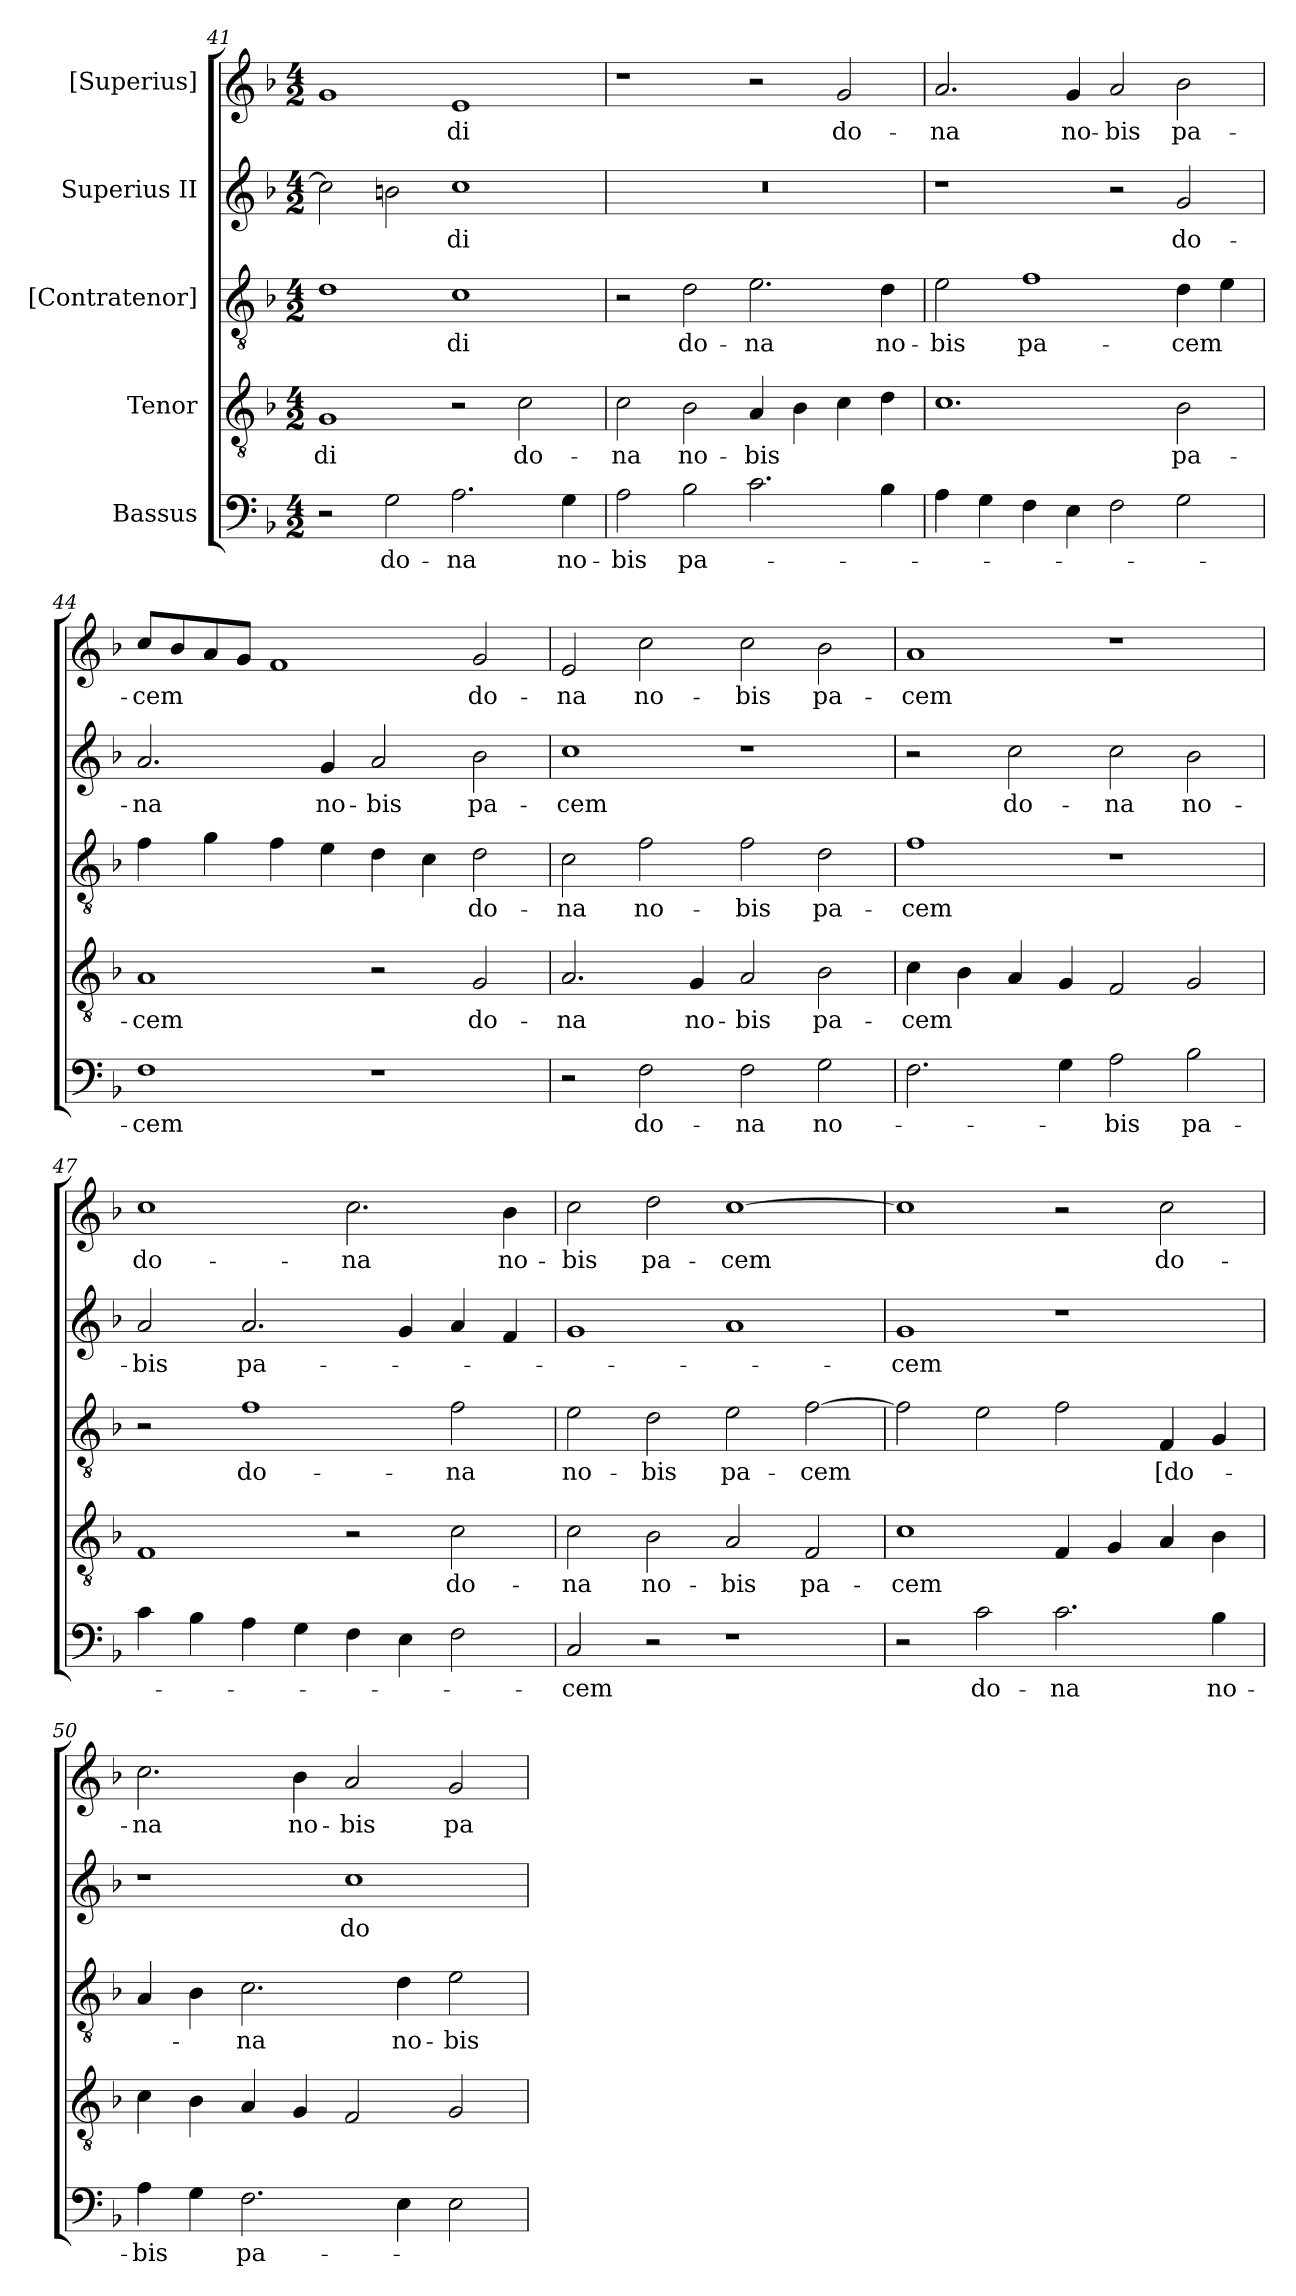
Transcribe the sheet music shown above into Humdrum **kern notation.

**kern	**text	**kern	**text	**kern	**text	**kern	**text	**kern	**text
*part5	*part5	*part4	*part4	*part3	*part3	*part2	*part2	*part1	*part1
*staff5	*staff5	*staff4	*staff4	*staff3	*staff3	*staff2	*staff2	*staff1	*staff1
*I"Bassus	*	*I"Tenor	*	*I"[Contratenor]	*	*I"Superius II	*	*I"[Superius]	*
*clefF4	*	*clefGv2	*	*clefGv2	*	*clefG2	*	*clefG2	*
*k[b-]	*	*k[b-]	*	*k[b-]	*	*k[b-]	*	*k[b-]	*
*M4/2	*	*M4/2	*	*M4/2	*	*M4/2	*	*M4/2	*
=41	=41	=41	=41	=41	=41	=41	=41	=41	=41
2r	.	1G/	-di	1d\	.	2cc\]	.	1g/	.
2G\	do-	.	.	.	.	2bn\	.	.	.
2.A\	-na	2r	.	1c\	-di	1cc\	-di	1e/	-di
.	.	2c\	do-	.	.	.	.	.	.
4G\	no-	.	.	.	.	.	.	.	.
=42	=42	=42	=42	=42	=42	=42	=42	=42	=42
2A\	-bis	2c\	-na	2r	.	0r	.	1r	.
2B-\	pa-	2B-\	no-	2d\	do-	.	.	.	.
2.c\	.	4A/	-bis	2.e\	-na	.	.	2r	.
.	.	4B-\	.	.	.	.	.	.	.
.	.	4c\	.	.	.	.	.	2g/	do-
4B-\	.	4d\	.	4d\	no-	.	.	.	.
=43	=43	=43	=43	=43	=43	=43	=43	=43	=43
4A\	.	1.c\	.	2e\	-bis	1r	.	2.a/	-na
4G\	.	.	.	.	.	.	.	.	.
4F\	.	.	.	1f\	pa-	.	.	.	.
4E\	.	.	.	.	.	.	.	4g/	no-
2F\	.	.	.	.	.	2r	.	2a/	-bis
2G\	.	2B-\	pa-	4d\	-cem	2g/	do-	2b-\	pa-
.	.	.	.	4e\	.	.	.	.	.
=44	=44	=44	=44	=44	=44	=44	=44	=44	=44
1F\	-cem	1A/	-cem	4f\	.	2.a/	-na	8cc/L	-cem
.	.	.	.	.	.	.	.	8b-/	.
.	.	.	.	4g\	.	.	.	8a/	.
.	.	.	.	.	.	.	.	8g/J	.
.	.	.	.	4f\	.	.	.	1f/	.
.	.	.	.	4e\	.	4g/	no-	.	.
1r	.	2r	.	4d\	.	2a/	-bis	.	.
.	.	.	.	4c\	.	.	.	.	.
.	.	2G/	do-	2d\	do-	2b-\	pa-	2g/	do-
=45	=45	=45	=45	=45	=45	=45	=45	=45	=45
2r	.	2.A/	-na	2c\	-na	1cc\	-cem	2e/	-na
2F\	do-	.	.	2f\	no-	.	.	2cc\	no-
.	.	4G/	no-	.	.	.	.	.	.
2F\	-na	2A/	-bis	2f\	-bis	1r	.	2cc\	-bis
2G\	no-	2B-\	pa-	2d\	pa-	.	.	2b-\	pa-
=46	=46	=46	=46	=46	=46	=46	=46	=46	=46
2.F\	.	4c\	-cem	1f\	-cem	2r	.	1a/	-cem
.	.	4B-\	.	.	.	.	.	.	.
.	.	4A/	.	.	.	2cc\	do-	.	.
4G\	.	4G/	.	.	.	.	.	.	.
2A\	-bis	2F/	.	1r	.	2cc\	-na	1r	.
2B-\	pa-	2G/	.	.	.	2b-\	no-	.	.
=47	=47	=47	=47	=47	=47	=47	=47	=47	=47
4c\	.	1F/	.	2r	.	2a/	-bis	1cc\	do-
4B-\	.	.	.	.	.	.	.	.	.
4A\	.	.	.	1f\	do-	2.a/	pa-	.	.
4G\	.	.	.	.	.	.	.	.	.
4F\	.	2r	.	.	.	.	.	2.cc\	-na
4E\	.	.	.	.	.	4g/	.	.	.
2F\	.	2c\	do-	2f\	-na	4a/	.	.	.
.	.	.	.	.	.	4f/	.	4b-\	no-
=48	=48	=48	=48	=48	=48	=48	=48	=48	=48
2C/	-cem	2c\	-na	2e\	no-	1g/	.	2cc\	-bis
2r	.	2B-\	no-	2d\	-bis	.	.	2dd\	pa-
1r	.	2A/	-bis	2e\	pa-	1a/	.	[1cc\	-cem
.	.	2F/	pa-	[2f\	-cem	.	.	.	.
=49	=49	=49	=49	=49	=49	=49	=49	=49	=49
2r	.	1c\	-cem	2f\]	.	1g/	-cem	1cc\]	.
2c\	do-	.	.	2e\	.	.	.	.	.
2.c\	-na	4F/	.	2f\	.	1r	.	2r	.
.	.	4G/	.	.	.	.	.	.	.
.	.	4A/	.	4F/	[do-	.	.	2cc\	do-
4B-\	no-	4B-\	.	4G/	.	.	.	.	.
=50	=50	=50	=50	=50	=50	=50	=50	=50	=50
4A\	-bis	4c\	.	4A/	.	1r	.	2.cc\	-na
4G\	.	4B-\	.	4B-\	.	.	.	.	.
2.F\	pa-	4A/	.	2.c\	-na	.	.	.	.
.	.	4G/	.	.	.	.	.	4b-\	no-
.	.	2F/	.	.	.	1cc\	do-	2a/	-bis
4E\	.	.	.	4d\	no-	.	.	.	.
2E\	.	2G/	.	2e\	-bis	.	.	2g/	pa-
=	=	=	=	=	=	=	=	=	=
*-	*-	*-	*-	*-	*-	*-	*-	*-	*-
